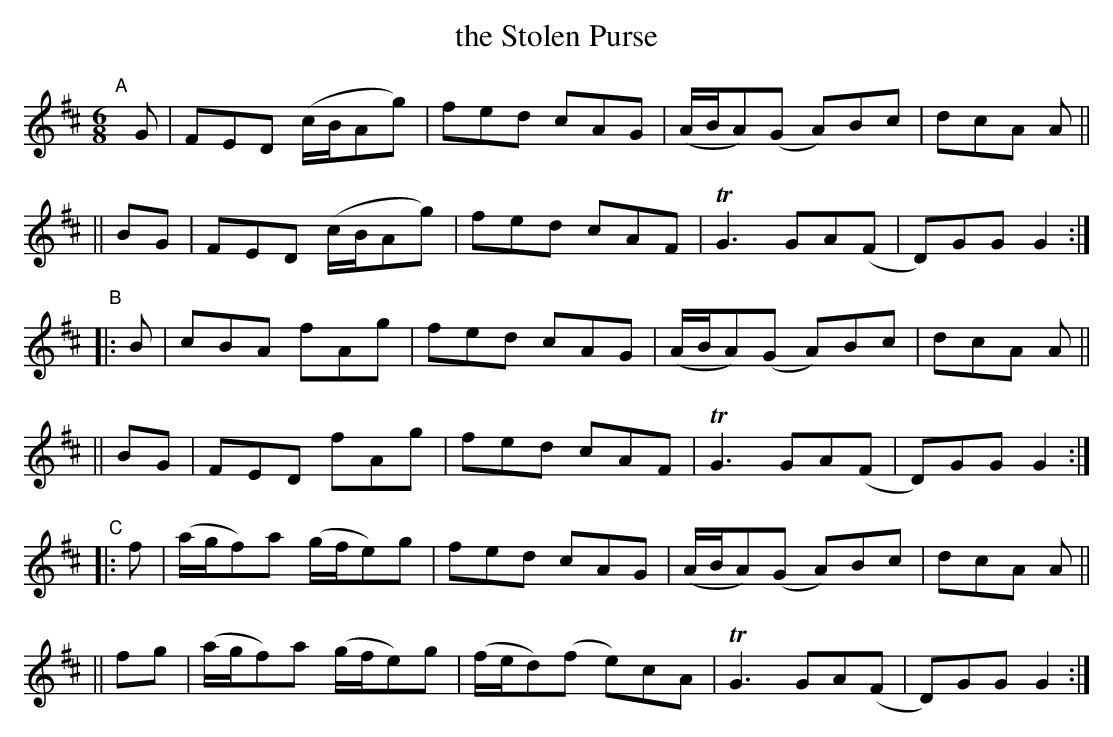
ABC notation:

X:1
T: the Stolen Purse
M: 6/8
L: 1/8
K: Glyd	% 4-bar phrases start in D, end on G.
"^A"\
[|] G | FED (c/B/Ag) | fed cAG | (A/B/A)(G A)Bc | dcA A ||
|| BG | FED (c/B/Ag) | fed cAF | TG3 GA(F | D)GG G2 :|
"^B"\
|:  B | cBA fAg | fed cAG | (A/B/A)(G A)Bc | dcA A ||
|| BG | FED fAg | fed cAF | TG3 GA(F | D)GG G2 :|
"^C"\
|:  f | (a/g/f)a (g/f/e)g | fed cAG | (A/B/A)(G A)Bc | dcA A ||
|| fg | (a/g/f)a (g/f/e)g | (f/e/d)(f e)cA | TG3 GA(F | D)GG G2 :|
